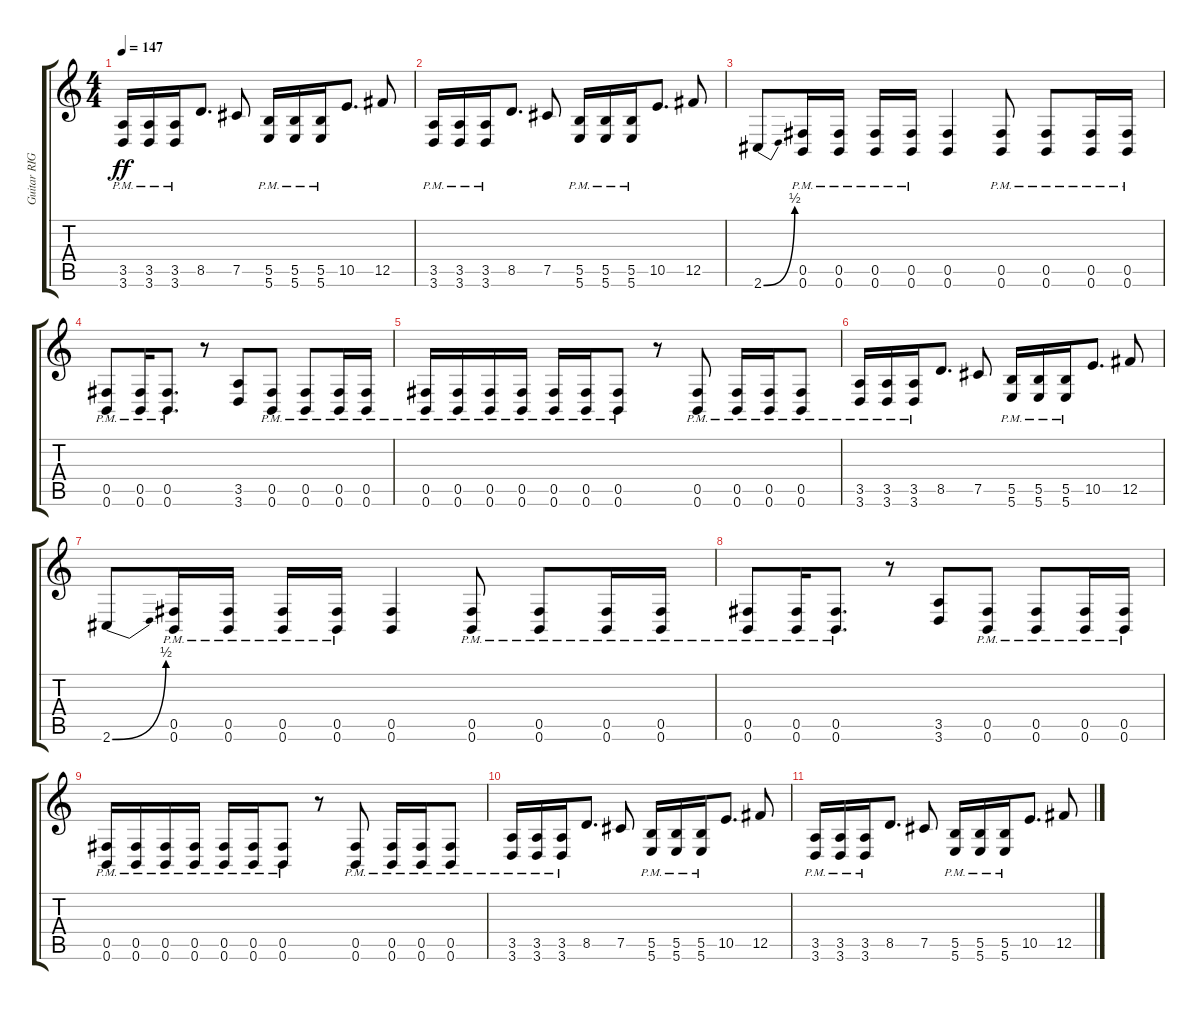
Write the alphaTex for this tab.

\track ("Guitar RIGHT" "Guitar RIG") {instrument distortionguitar}
\staff {score tabs}
\tuning (Db4 Ab3 E3 B2 Gb2 B1) {hide}
\ts (4 4)
\tempo 147
\clef g2
\ks c
(3.5{pm} 3.6{pm}).16{dy ff} (3.5{pm} 3.6{pm}).16 (3.5{pm} 3.6{pm}).16 8.5.8{d} 7.5.8 (5.5{pm} 5.6{pm}).16 (5.5{pm} 5.6{pm}).16 (5.5{pm} 5.6{pm}).16 10.5.8{d} 12.5.8 |
(3.5{pm} 3.6{pm}).16 (3.5{pm} 3.6{pm}).16 (3.5{pm} 3.6{pm}).16 8.5.8{d} 7.5.8 (5.5{pm} 5.6{pm}).16 (5.5{pm} 5.6{pm}).16 (5.5{pm} 5.6{pm}).16 10.5.8{d} 12.5.8 |
2.6{be (bend 0 0 60 2)}.8 (0.5{pm} 0.6{pm}).16 (0.5{pm} 0.6{pm}).16 (0.5{pm} 0.6{pm}).16 (0.5{pm} 0.6{pm}).16 (0.5 0.6).4 (0.5{pm} 0.6{pm}).8 (0.5{pm} 0.6{pm}).8 (0.5{pm} 0.6{pm}).16 (0.5{pm} 0.6{pm}).16 |
(0.5{pm} 0.6{pm}).8 (0.5{pm} 0.6{pm}).16 (0.5{pm} 0.6{pm}).8{d} r.8 (3.5 3.6).8 (0.5{pm} 0.6{pm}).8 (0.5{pm} 0.6{pm}).8 (0.5{pm} 0.6{pm}).16 (0.5{pm} 0.6{pm}).16 |
(0.5{pm} 0.6{pm}).16 (0.5{pm} 0.6{pm}).16 (0.5{pm} 0.6{pm}).16 (0.5{pm} 0.6{pm}).16 (0.5{pm} 0.6{pm}).16 (0.5{pm} 0.6{pm}).16 (0.5{pm} 0.6{pm}).8 r.8 (0.5{pm} 0.6{pm}).8 (0.5{pm} 0.6{pm}).16 (0.5{pm} 0.6{pm}).16 (0.5{pm} 0.6{pm}).8 |
(3.5{pm} 3.6{pm}).16 (3.5{pm} 3.6{pm}).16 (3.5{pm} 3.6{pm}).16 8.5.8{d} 7.5.8 (5.5{pm} 5.6{pm}).16 (5.5{pm} 5.6{pm}).16 (5.5{pm} 5.6{pm}).16 10.5.8{d} 12.5.8 |
2.6{be (bend 0 0 60 2)}.8 (0.5{pm} 0.6{pm}).16 (0.5{pm} 0.6{pm}).16 (0.5{pm} 0.6{pm}).16 (0.5{pm} 0.6{pm}).16 (0.5 0.6).4 (0.5{pm} 0.6{pm}).8 (0.5{pm} 0.6{pm}).8 (0.5{pm} 0.6{pm}).16 (0.5{pm} 0.6{pm}).16 |
(0.5{pm} 0.6{pm}).8 (0.5{pm} 0.6{pm}).16 (0.5{pm} 0.6{pm}).8{d} r.8 (3.5 3.6).8 (0.5{pm} 0.6{pm}).8 (0.5{pm} 0.6{pm}).8 (0.5{pm} 0.6{pm}).16 (0.5{pm} 0.6{pm}).16 |
(0.5{pm} 0.6{pm}).16 (0.5{pm} 0.6{pm}).16 (0.5{pm} 0.6{pm}).16 (0.5{pm} 0.6{pm}).16 (0.5{pm} 0.6{pm}).16 (0.5{pm} 0.6{pm}).16 (0.5{pm} 0.6{pm}).8 r.8 (0.5{pm} 0.6{pm}).8 (0.5{pm} 0.6{pm}).16 (0.5{pm} 0.6{pm}).16 (0.5{pm} 0.6{pm}).8 |
(3.5{pm} 3.6{pm}).16 (3.5{pm} 3.6{pm}).16 (3.5{pm} 3.6{pm}).16 8.5.8{d} 7.5.8 (5.5{pm} 5.6{pm}).16 (5.5{pm} 5.6{pm}).16 (5.5{pm} 5.6{pm}).16 10.5.8{d} 12.5.8 |
(3.5{pm} 3.6{pm}).16 (3.5{pm} 3.6{pm}).16 (3.5{pm} 3.6{pm}).16 8.5.8{d} 7.5.8 (5.5{pm} 5.6{pm}).16 (5.5{pm} 5.6{pm}).16 (5.5{pm} 5.6{pm}).16 10.5.8{d} 12.5.8
